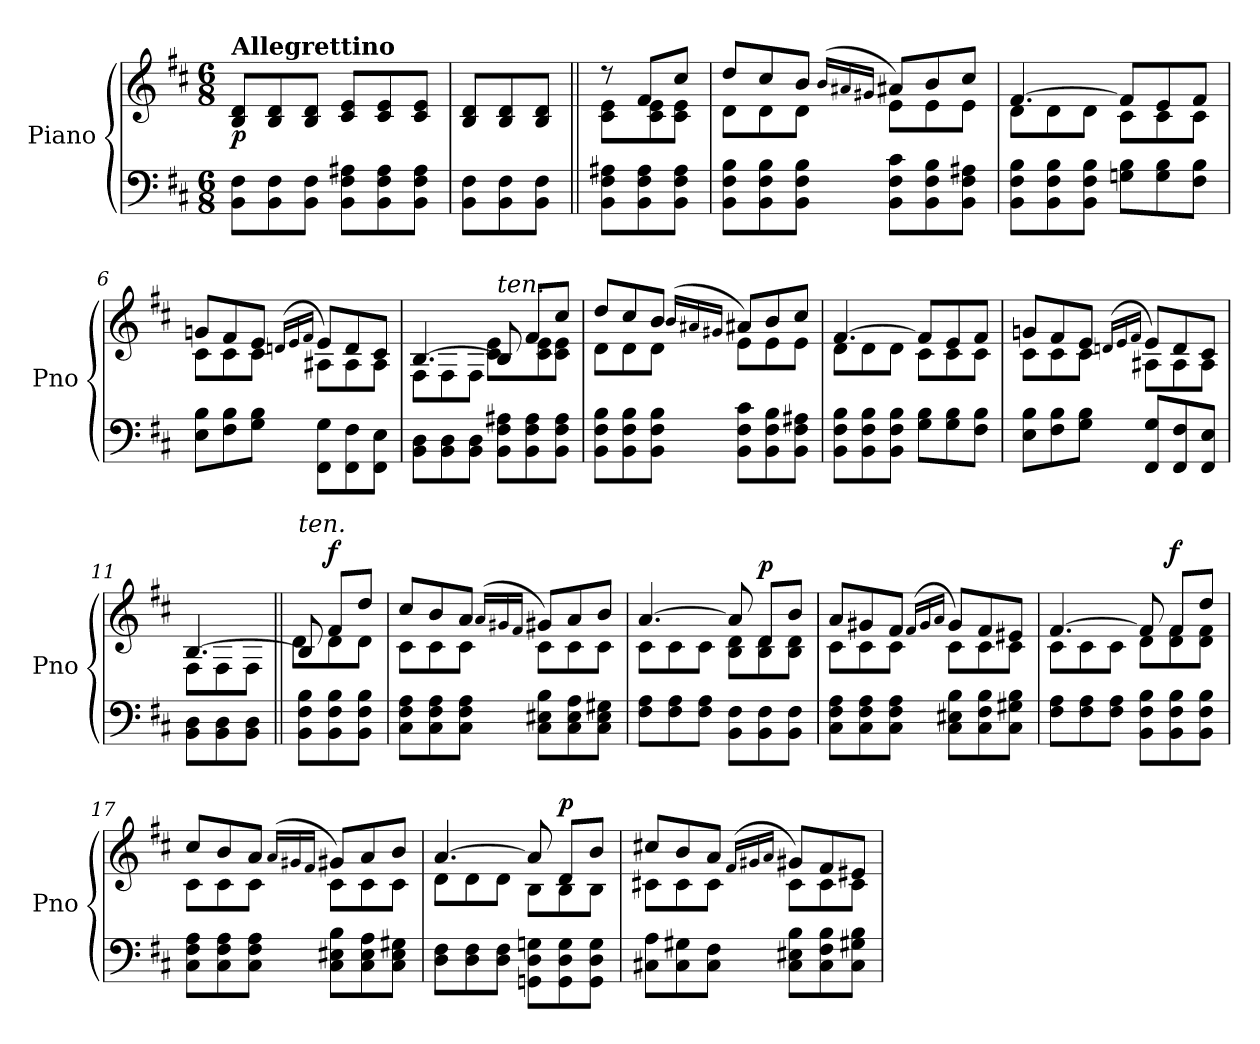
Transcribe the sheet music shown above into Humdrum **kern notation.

**kern	**kern	**dynam
*part1	*part1	*part1
*staff2	*staff1	*staff1/2
*I"Piano	*	*
*I'Pno	*	*
*clefF4	*clefG2	*
*k[f#c#]	*k[f#c#]	*
*M6/8	*M6/8	*
=1	=1	=1
!	!LO:TX:a:B:t=Allegrettino	!
!	!	!LO:DY:b
8BB\ 8F#\L	8B/ 8d/L	p
8BB\ 8F#\	8B/ 8d/	.
8BB\ 8F#\J	8B/ 8d/J	.
8BB\ 8F#\ 8A#X\L	8c#/ 8e/L	.
8BB\ 8F#\ 8A#\	8c#/ 8e/	.
8BB\ 8F#\ 8A#\J	8c#/ 8e/J	.
=2	=2	=2
8BB\ 8F#\L	8B/ 8d/L	.
8BB\ 8F#\	8B/ 8d/	.
8BB\ 8F#\J	8B/ 8d/J	.
=3||	=3||	=3||
*	*^	*
!	!	!	!LO:DY:a=2
!	!	!	!LO:DY:n=1:a
8BB\ 8F#\ 8A#X\L	8r	8c#\ 8e\L	other-dynamics other-dynamics
8BB\ 8F#\ 8A#\	8f#/L	8c#\ 8e\	.
8BB\ 8F#\ 8A#\J	8cc#/J	8c#\ 8e\J	.
=4	=4	=4	=4
8BB\ 8F#\ 8B\L	8dd/L	8d\L	.
8BB\ 8F#\ 8B\	8cc#/	8d\	.
8BB\ 8F#\ 8B\J	8b/J	8d\J	.
.	(16qb/LL	.	.
.	16qa#X/	.	.
.	16qg#X/JJ	.	.
8BB\ 8F#\ 8c#\L	8a#/L)	8e\L	.
8BB\ 8F#\ 8B\	8b/	8e\	.
8BB\ 8F#\ 8A#X\J	8cc#/J	8e\J	.
=5	=5	=5	=5
8BB\ 8F#\ 8B\L	[4.f#/	8d\L	.
8BB\ 8F#\ 8B\	.	8d\	.
8BB\ 8F#\ 8B\J	.	8d\J	.
8Gn\ 8B\L	8f#/L]	8c#\L	.
8G\ 8B\	8e/	8c#\	.
8F#\ 8B\J	8f#/J	8c#\J	.
!!LO:LB:g=z	!!
=6	=6	=6	=6
8E\ 8B\L	8gn/L	8c#\L	.
8F#\ 8B\	8f#/	8c#\	.
8G\ 8B\J	8e/J	8c#\J	.
.	(16qdn/LL	.	.
.	16qe/	.	.
.	16qf#/JJ	.	.
8FF#\ 8G\L	8e/L)	8A#X\L	.
8FF#\ 8F#\	8d/	8A#\	.
8FF#\ 8E\J	8c#/J	8A#\J	.
=7	=7	=7	=7
8BB\ 8D\L	[4.B/	8F#\L	.
8BB\ 8D\	.	8F#\	.
8BB\ 8D\J	.	8F#\J	.
!	!LO:TX:a:i:t=ten.	!	!
8BB\ 8F#\ 8A#X\L	8B/]	8c#\ 8e\L	.
8BB\ 8F#\ 8A#\	8f#/L	8c#\ 8e\	.
8BB\ 8F#\ 8A#\J	8cc#/J	8c#\ 8e\J	.
=8	=8	=8	=8
8BB\ 8F#\ 8B\L	8dd/L	8d\L	.
8BB\ 8F#\ 8B\	8cc#/	8d\	.
8BB\ 8F#\ 8B\J	8b/J	8d\J	.
.	(16qb/LL	.	.
.	16qa#X/	.	.
.	16qg#X/JJ	.	.
8BB\ 8F#\ 8c#\L	8a#/L)	8e\L	.
8BB\ 8F#\ 8B\	8b/	8e\	.
8BB\ 8F#\ 8A#X\J	8cc#/J	8e\J	.
=9	=9	=9	=9
8BB\ 8F#\ 8B\L	[4.f#/	8d\L	.
8BB\ 8F#\ 8B\	.	8d\	.
8BB\ 8F#\ 8B\J	.	8d\J	.
8G\ 8B\L	8f#/L]	8c#\L	.
8G\ 8B\	8e/	8c#\	.
8F#\ 8B\J	8f#/J	8c#\J	.
=10	=10	=10	=10
8E\ 8B\L	8gn/L	8c#\L	.
8F#\ 8B\	8f#/	8c#\	.
8G\ 8B\J	8e/J	8c#\J	.
.	(16qdn/LL	.	.
.	16qe/	.	.
.	16qf#/JJ	.	.
8FF#/ 8G/L	8e/L)	8A#X\L	.
8FF#/ 8F#/	8d/	8A#\	.
8FF#/ 8E/J	8c#/J	8A#\J	.
!!LO:LB:g=z	!!
=11	=11	=11	=11
8BB\ 8D\L	[4.B/	8F#\L	.
8BB\ 8D\	.	8F#\	.
8BB\ 8D\J	.	8F#\J	.
=12||	=12||	=12||	=12||
!	!LO:TX:a:i:t=ten.	!	!
8BB\ 8F#\ 8B\L	8B/]	8d\L	.
!	!	!	!LO:DY:a
8BB\ 8F#\ 8B\	8f#/L	8d\	f
8BB\ 8F#\ 8B\J	8dd/J	8d\J	.
=13	=13	=13	=13
8C#\ 8F#\ 8A\L	8cc#/L	8c#\L	.
8C#\ 8F#\ 8A\	8b/	8c#\	.
8C#\ 8F#\ 8A\J	8a/J	8c#\J	.
.	(16qa/LL	.	.
.	16qg#X/	.	.
.	16qf#/JJ	.	.
8C#\ 8E#X\ 8B\L	8g#/L)	8c#\L	.
8C#\ 8E#\ 8A\	8a/	8c#\	.
8C#\ 8E#\ 8G#X\J	8b/J	8c#\J	.
=14	=14	=14	=14
8F#\ 8A\L	[4.a/	8c#\L	.
8F#\ 8A\	.	8c#\	.
8F#\ 8A\J	.	8c#\J	.
8BB\ 8F#\L	8a/]	8B\ 8d\L	.
!	!	!	!LO:DY:a
8BB\ 8F#\	8d/L	8B\ 8d\	p
8BB\ 8F#\J	8b/J	8B\ 8d\J	.
=15	=15	=15	=15
8C#\ 8F#\ 8A\L	8a/L	8c#\L	.
8C#\ 8F#\ 8A\	8g#X/	8c#\	.
8C#\ 8F#\ 8A\J	8f#/J	8c#\J	.
.	(16qf#/LL	.	.
.	16qg#/	.	.
.	16qa/JJ	.	.
8C#\ 8E#X\ 8B\L	8g#/L)	8c#\L	.
8C#\ 8F#\ 8B\	8f#/	8c#\	.
8C#\ 8G#X\ 8B\J	8e#X/J	8c#\J	.
!!LO:LB:g=z	!!
=16	=16	=16	=16
8F#\ 8A\L	[4.f#/	8c#\L	.
8F#\ 8A\	.	8c#\	.
8F#\ 8A\J	.	8c#\J	.
8BB\ 8F#\ 8B\L	8f#/]	8d\L	.
!	!	!	!LO:DY:a
8BB\ 8F#\ 8B\	8f#/L	8d\ 8f#\	f
8BB\ 8F#\ 8B\J	8dd/J	8d\ 8f#\J	.
=17	=17	=17	=17
8C#\ 8F#\ 8A\L	8cc#/L	8c#\L	.
8C#\ 8F#\ 8A\	8b/	8c#\	.
8C#\ 8F#\ 8A\J	8a/J	8c#\J	.
.	(16qa/LL	.	.
.	16qg#X/	.	.
.	16qf#/JJ	.	.
8C#\ 8E#X\ 8B\L	8g#/L)	8c#\L	.
8C#\ 8E#\ 8A\	8a/	8c#\	.
8C#\ 8E#\ 8G#X\J	8b/J	8c#\J	.
=18	=18	=18	=18
8D\ 8F#\L	[4.a/	8d\L	.
8D\ 8F#\	.	8d\	.
8D\ 8F#\J	.	8d\J	.
8GGn\ 8D\ 8Gn\L	8a/]	8B\L	.
!	!	!	!LO:DY:a
8GG\ 8D\ 8G\	8d/L	8B\	p
8GG\ 8D\ 8G\J	8b/J	8B\J	.
=19	=19	=19	=19
8C#X\ 8A\L	8cc#X/L	8c#X\L	.
8C#\ 8G#X\	8b/	8c#\	.
8C#\ 8F#\J	8a/J	8c#\J	.
.	(16qf#/LL	.	.
.	16qg#X/	.	.
.	16qa/JJ	.	.
8C#\ 8E#X\ 8B\L	8g#/L)	8c#\L	.
8C#\ 8F#\ 8B\	8f#/	8c#\	.
8C#\ 8G#X\ 8B\J	8e#X/J	8c#\J	.
*	*v	*v	*
=	=	=
*-	*-	*-
